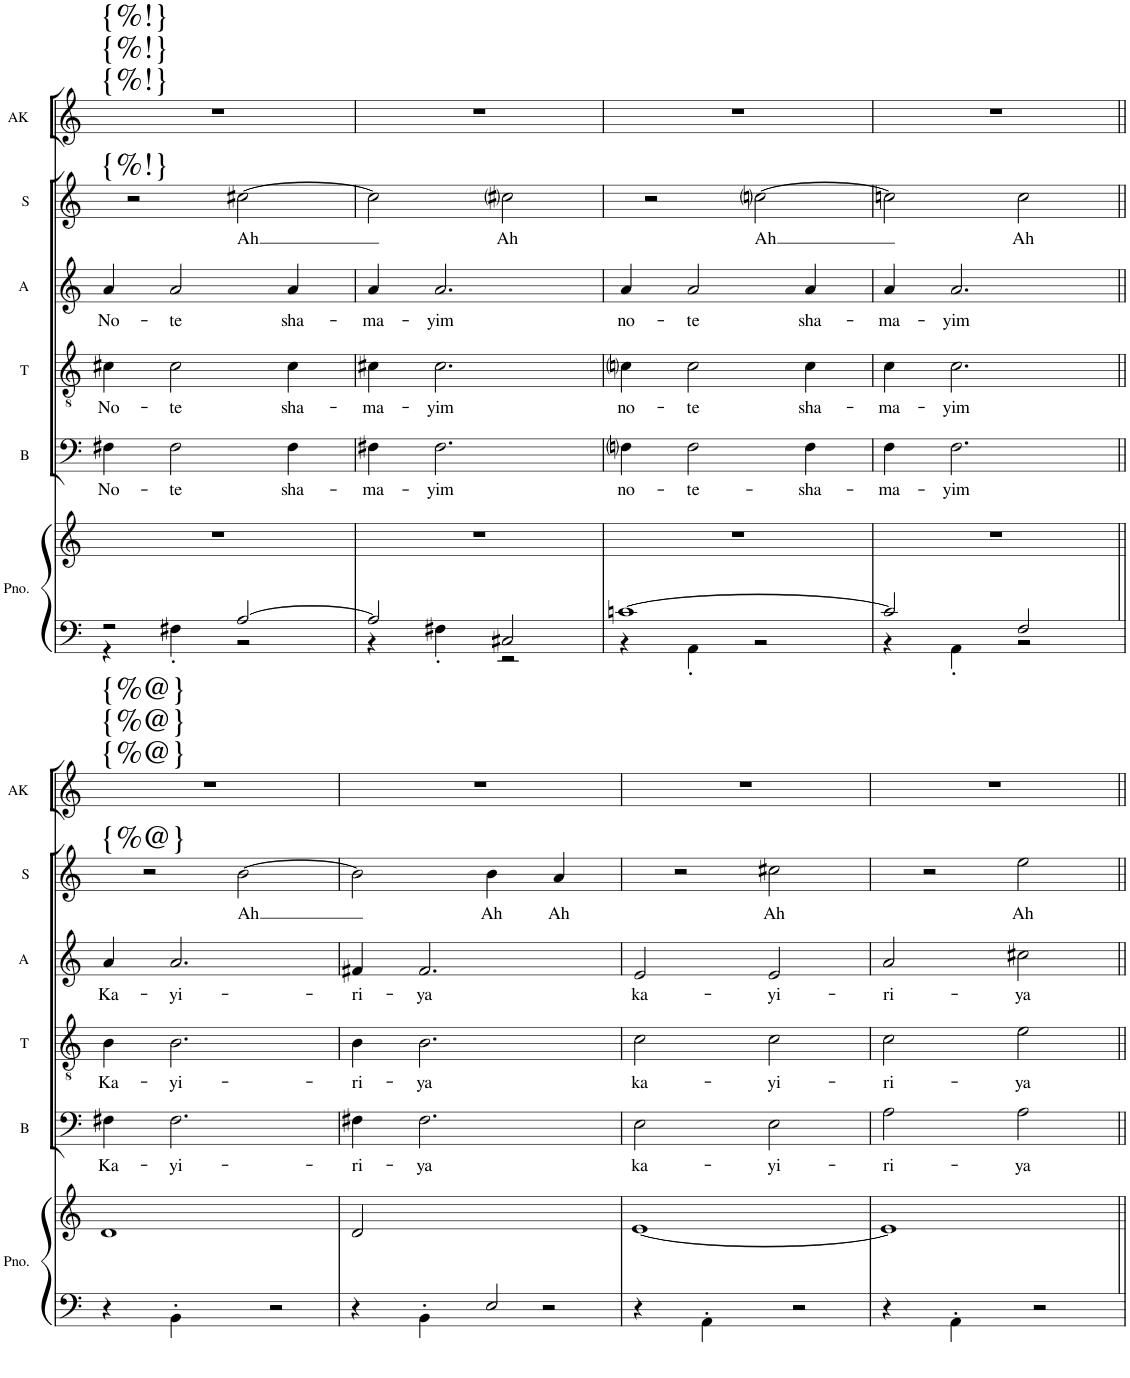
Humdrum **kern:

**kern	**kern	**kern	**text	**kern	**text	**kern	**text	**kern	**text
*part5	*part5	*part4	*part4	*part3	*part3	*part2	*part2	*part1	*part1
*staff6	*staff5	*staff4	*staff4	*staff3	*staff3	*staff2	*staff2	*staff1	*staff1
*I"Piano	*	*I"Bass	*	*I"Tenor	*	*I"Alto	*	*I"Soprano	*
*I'Pno.	*	*I'B	*	*I'T	*	*I'A	*	*I'S	*
!!LO:PB:g=z
*clefF4	*clefG2	*clefF4	*	*clefGv2	*	*clefG2	*	*clefG2	*
*k[]	*k[]	*k[]	*	*k[]	*	*k[]	*	*k[]	*
*M4/4	*M4/4	*M4/4	*	*M4/4	*	*M4/4	*	*M4/4	*
=240	=240	=240	=240	=240	=240	=240	=240	=240	=240
*^	*	*	*	*	*	*	*	*	*
!	!	!	!	!	!	!	!	!	!LO:TX:a:t={%!}	!
!	!	!	!	!LO:LY:b	!	!LO:LY:b	!	!LO:LY:b	!	!
2r	4r	1r	4F#X\	No-	4c#X\	No-	4a/	No-	2r	.
!	!	!	!	!LO:LY:b	!	!LO:LY:b	!	!LO:LY:b	!	!
.	4F#X'\	.	2F#\	-te	2c#\	-te	2a/	-te	.	.
!	!	!	!	!	!	!	!	!	!	!LO:LY:b
[2A/	2r	.	.	.	.	.	.	.	[2cc#X\	Ah
!	!	!	!	!LO:LY:b	!	!LO:LY:b	!	!LO:LY:b	!	!
.	.	.	4F#\	sha-	4c#\	sha-	4a/	sha-	.	.
=241	=241	=241	=241	=241	=241	=241	=241	=241	=241	=241
!	!	!	!	!LO:LY:b	!	!LO:LY:b	!	!LO:LY:b	!	!
2A/]	4r	1r	4F#X\	-ma-	4c#X\	-ma-	4a/	-ma-	2cc#\]	.
!	!	!	!	!LO:LY:b	!	!LO:LY:b	!	!LO:LY:b	!	!
.	4F#X'\	.	2.F#\	-yim	2.c#\	-yim	2.a/	-yim	.	.
!	!	!	!	!	!	!	!	!	!	!LO:LY:b
2C#X/	2r	.	.	.	.	.	.	.	2cc#i\	Ah
=242	=242	=242	=242	=242	=242	=242	=242	=242	=242	=242
!	!	!	!	!LO:LY:b	!	!LO:LY:b	!	!LO:LY:b	!	!
[1cn	4r	1r	4Fni\	no-	4cni\	no-	4a/	no-	2r	.
!	!	!	!	!LO:LY:b	!	!LO:LY:b	!	!LO:LY:b	!	!
.	4AA'\	.	2F\	-te-	2c\	-te	2a/	-te	.	.
!	!	!	!	!	!	!	!	!	!	!LO:LY:b
.	2r	.	.	.	.	.	.	.	[2ccni\	Ah
!	!	!	!	!LO:LY:b	!	!LO:LY:b	!	!LO:LY:b	!	!
.	.	.	4F\	-sha-	4c\	sha-	4a/	sha-	.	.
=243	=243	=243	=243	=243	=243	=243	=243	=243	=243	=243
!	!	!	!	!LO:LY:b	!	!LO:LY:b	!	!LO:LY:b	!	!
2c/]	4r	1r	4F\	-ma-	4c\	-ma-	4a/	-ma-	2ccn\]	.
!	!	!	!	!LO:LY:b	!	!LO:LY:b	!	!LO:LY:b	!	!
.	4AA'\	.	2.F\	-yim	2.c\	-yim	2.a/	-yim	.	.
!	!	!	!	!	!	!	!	!	!	!LO:LY:b
2F/	2r	.	.	.	.	.	.	.	2cc\	Ah
!!LO:LB:g=z
=244||	=244||	=244||	=244||	=244||	=244||	=244||	=244||	=244||	=244||	=244||
!	!	!	!	!	!	!	!	!	!LO:TX:a:t={%@}	!
!	!	!	!	!LO:LY:b	!	!LO:LY:b	!	!LO:LY:b	!	!
*v	*v	*	*	*	*	*	*	*	*	*
4r	1d	4F#X\	Ka-	4B\	Ka-	4a/	Ka-	2r	.
!	!	!	!LO:LY:b	!	!LO:LY:b	!	!LO:LY:b	!	!
4BB'\	.	2.F#\	-yi-	2.B\	-yi-	2.a/	-yi-	.	.
!	!	!	!	!	!	!	!	!	!LO:LY:b
2r	.	.	.	.	.	.	.	[2b\	Ah
=245	=245	=245	=245	=245	=245	=245	=245	=245	=245
*^	*	*	*	*	*	*	*	*	*
!	!	!	!	!LO:LY:b	!	!LO:LY:b	!	!LO:LY:b	!	!
2ryy	4r	2d/	4F#X\	-ri-	4B\	-ri-	4f#X/	-ri-	2b\]	.
!	!	!	!	!LO:LY:b	!	!LO:LY:b	!	!LO:LY:b	!	!
.	4BB'\	.	2.F#\	-ya	2.B\	-ya	2.f#/	-ya	.	.
!	!	!	!	!	!	!	!	!	!	!LO:LY:b
2E/	2r	2ryy	.	.	.	.	.	.	4b\	Ah
!	!	!	!	!	!	!	!	!	!	!LO:LY:b
.	.	.	.	.	.	.	.	.	4a/	Ah
*v	*v	*	*	*	*	*	*	*	*	*
=246	=246	=246	=246	=246	=246	=246	=246	=246	=246
!	!	!	!LO:LY:b	!	!LO:LY:b	!	!LO:LY:b	!	!
4r	[1e	2E\	ka-	2c\	ka-	2e/	ka-	2r	.
4AA'\	.	.	.	.	.	.	.	.	.
!	!	!	!LO:LY:b	!	!LO:LY:b	!	!LO:LY:b	!	!LO:LY:b
2r	.	2E\	-yi-	2c\	-yi-	2e/	-yi-	2cc#X\	Ah
=247	=247	=247	=247	=247	=247	=247	=247	=247	=247
!	!	!	!LO:LY:b	!	!LO:LY:b	!	!LO:LY:b	!	!
4r	1e]	2A\	-ri-	2c\	-ri-	2a/	-ri-	2r	.
4AA'\	.	.	.	.	.	.	.	.	.
!	!	!	!LO:LY:b	!	!LO:LY:b	!	!LO:LY:b	!	!LO:LY:b
2r	.	2A\	-ya	2e\	-ya	2cc#X\	-ya	2ee\	Ah
=||	=||	=||	=||	=||	=||	=||	=||	=||	=||
*-	*-	*-	*-	*-	*-	*-	*-	*-	*-
